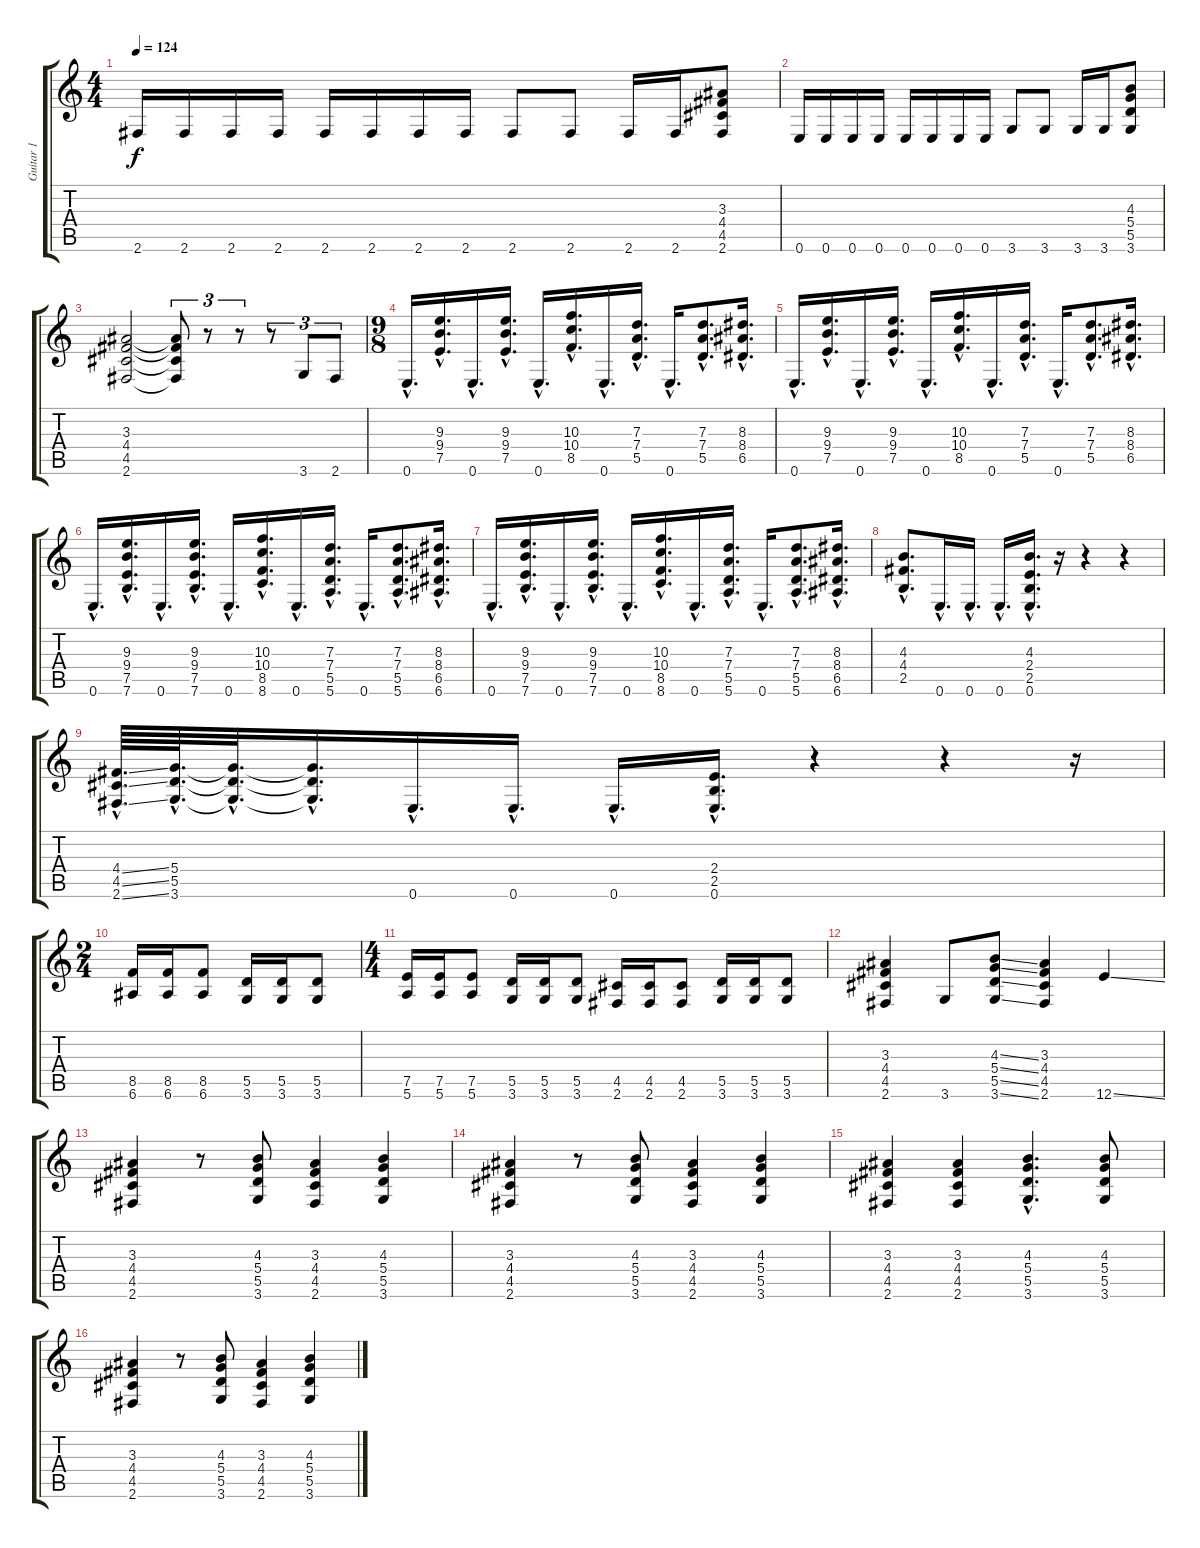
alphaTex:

\track ("Guitar 1" "Guitar 1") {instrument distortionguitar}
\staff {score tabs}
\tuning (E4 B3 G3 D3 A2 E2) {hide}
\ts (4 4)
\tempo 124
\clef g2
\ks c
2.6.16{dy f} 2.6.16 2.6.16 2.6.16 2.6.16 2.6.16 2.6.16 2.6.16 2.6.8 2.6.8 2.6.16 2.6.16 (3.3 4.4 4.5 2.6).8 |
0.6.16 0.6.16 0.6.16 0.6.16 0.6.16 0.6.16 0.6.16 0.6.16 3.6.8 3.6.8 3.6.16 3.6.16 (4.3 5.4 5.5 3.6).8 |
(3.3 4.4 4.5 2.6).2 (3.3{t} 4.4{t} 4.5{t} 2.6{t}).8{tu (3 2)} r.8{tu (3 2)} r.8{tu (3 2)} r.8{tu (3 2)} 3.6.8{tu (3 2)} 2.6.8{tu (3 2)} |
\ts (9 8)
0.6{hac}.16{d} (9.3{hac} 9.4{hac} 7.5{hac}).16{d} 0.6{hac}.16{d} (9.3{hac} 9.4{hac} 7.5{hac}).16{d} 0.6{hac}.16{d} (10.3{hac} 10.4{hac} 8.5{hac}).16{d} 0.6{hac}.16{d} (7.3{hac} 7.4{hac} 5.5{hac}).16{d} 0.6{hac}.16{d} (7.3{hac} 7.4{hac} 5.5{hac}).8{d} (8.3{hac} 8.4{hac} 6.5{hac}).16{d} |
0.6{hac}.16{d} (9.3{hac} 9.4{hac} 7.5{hac}).16{d} 0.6{hac}.16{d} (9.3{hac} 9.4{hac} 7.5{hac}).16{d} 0.6{hac}.16{d} (10.3{hac} 10.4{hac} 8.5{hac}).16{d} 0.6{hac}.16{d} (7.3{hac} 7.4{hac} 5.5{hac}).16{d} 0.6{hac}.16{d} (7.3{hac} 7.4{hac} 5.5{hac}).8{d} (8.3{hac} 8.4{hac} 6.5{hac}).16{d} |
0.6{hac}.16{d} (9.3{hac} 9.4{hac} 7.5{hac} 7.6{hac}).16{d} 0.6{hac}.16{d} (9.3{hac} 9.4{hac} 7.5{hac} 7.6{hac}).16{d} 0.6{hac}.16{d} (10.3{hac} 10.4{hac} 8.5{hac} 8.6{hac}).16{d} 0.6{hac}.16{d} (7.3{hac} 7.4{hac} 5.5{hac} 5.6{hac}).16{d} 0.6{hac}.16{d} (7.3{hac} 7.4{hac} 5.5{hac} 5.6{hac}).8{d} (8.3{hac} 8.4{hac} 6.5{hac} 6.6{hac}).16{d} |
0.6{hac}.16{d} (9.3{hac} 9.4{hac} 7.5{hac} 7.6{hac}).16{d} 0.6{hac}.16{d} (9.3{hac} 9.4{hac} 7.5{hac} 7.6{hac}).16{d} 0.6{hac}.16{d} (10.3{hac} 10.4{hac} 8.5{hac} 8.6{hac}).16{d} 0.6{hac}.16{d} (7.3{hac} 7.4{hac} 5.5{hac} 5.6{hac}).16{d} 0.6{hac}.16{d} (7.3{hac} 7.4{hac} 5.5{hac} 5.6{hac}).8{d} (8.3{hac} 8.4{hac} 6.5{hac} 6.6{hac}).16{d} |
(4.3{hac} 4.4{hac} 2.5{hac}).8{d} 0.6{hac}.16{d} 0.6{hac}.16{d} 0.6{hac}.16{d} (4.3{hac} 2.4{hac} 2.5{hac} 0.6{hac}).16{d} r.16 r.4 r.4 |
(4.4{ss hac} 4.5{ss hac} 2.6{ss hac}).64{d} (5.4{hac} 5.5{hac} 3.6{hac}).64{d} (5.4{hac t} 5.5{hac t} 3.6{hac t}).32{d} (5.4{hac t} 5.5{hac t} 3.6{hac t}).16{d} 0.6{hac}.16{d} 0.6{hac}.16{d} 0.6{hac}.16{d} (2.4{hac} 2.5{hac} 0.6{hac}).16{d} r.4 r.4 r.16 |
\ts (2 4)
(8.5 6.6).16 (8.5 6.6).16 (8.5 6.6).8 (5.5 3.6).16 (5.5 3.6).16 (5.5 3.6).8 |
\ts (4 4)
(7.5 5.6).16 (7.5 5.6).16 (7.5 5.6).8 (5.5 3.6).16 (5.5 3.6).16 (5.5 3.6).8 (4.5 2.6).16 (4.5 2.6).16 (4.5 2.6).8 (5.5 3.6).16 (5.5 3.6).16 (5.5 3.6).8 |
(3.3 4.4 4.5 2.6).4 3.6.8 (4.3{ss} 5.4{ss} 5.5{ss} 3.6{ss}).8 (3.3 4.4 4.5 2.6).4 12.6{ss}.4 |
(3.3 4.4 4.5 2.6).4 r.8 (4.3 5.4 5.5 3.6).8 (3.3 4.4 4.5 2.6).4 (4.3 5.4 5.5 3.6).4 |
(3.3 4.4 4.5 2.6).4 r.8 (4.3 5.4 5.5 3.6).8 (3.3 4.4 4.5 2.6).4 (4.3 5.4 5.5 3.6).4 |
(3.3 4.4 4.5 2.6).4 (3.3 4.4 4.5 2.6).4 (4.3{hac} 5.4{hac} 5.5{hac} 3.6{hac}).4{d} (4.3 5.4 5.5 3.6).8 |
(3.3 4.4 4.5 2.6).4 r.8 (4.3 5.4 5.5 3.6).8 (3.3 4.4 4.5 2.6).4 (4.3 5.4 5.5 3.6).4
